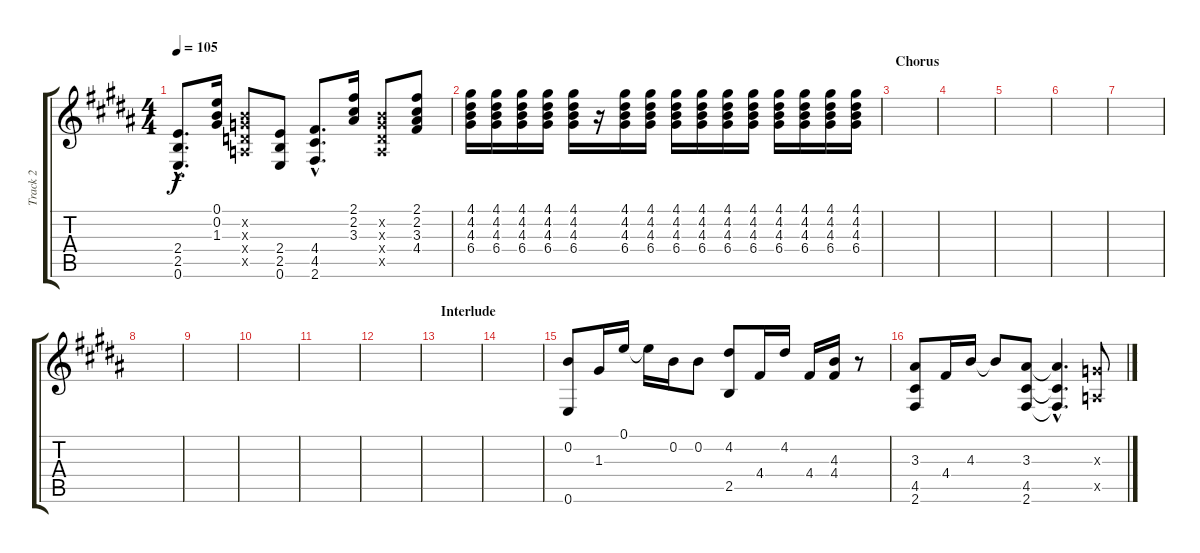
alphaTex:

\track ("Track 2" "Track 2") {instrument acousticguitarsteel}
\staff {score tabs}
\tuning (E4 B3 G3 D3 A2 E2) {hide}
\ts (4 4)
\tempo 105
\clef g2
\ks b
(2.4{hac} 2.5{hac} 0.6{hac}).8{d dy f} (0.1 0.2 1.3).16 (0.2{x} 0.3{x} 0.4{x} 0.5{x}).8 (2.4 2.5 0.6).8 (4.4{hac} 4.5{hac} 2.6{hac}).8{d} (2.1 2.2 3.3).16 (0.2{x} 0.3{x} 0.4{x} 0.5{x}).8 (2.1 2.2 3.3 4.4).8 |
(4.1 4.2 4.3 6.4).16 (4.1 4.2 4.3 6.4).16 (4.1 4.2 4.3 6.4).16 (4.1 4.2 4.3 6.4).16 (4.1 4.2 4.3 6.4).16 r.16 (4.1 4.2 4.3 6.4).16 (4.1 4.2 4.3 6.4).16 (4.1 4.2 4.3 6.4).16 (4.1 4.2 4.3 6.4).16 (4.1 4.2 4.3 6.4).16 (4.1 4.2 4.3 6.4).16 (4.1 4.2 4.3 6.4).16 (4.1 4.2 4.3 6.4).16 (4.1 4.2 4.3 6.4).16 (4.1 4.2 4.3 6.4).16 |
\section ("" "Chorus")
|
|
|
|
|
|
|
|
|
|
\section ("" "Interlude")
|
|
(0.2 0.6).8 1.3.16 0.1.16 0.1{t}.16 0.2.16 0.2.8 (4.2 2.5).8 4.4.16 4.2.16 4.4.16 (4.3 4.4).16 r.8 |
(3.3 4.5 2.6).8 4.4.16 4.3.16 4.3{t}.8 (3.3 4.5 2.6).8 (3.3{hac t} 4.5{hac t} 2.6{hac t}).4{d} (0.3{x} 0.5{x}).8
